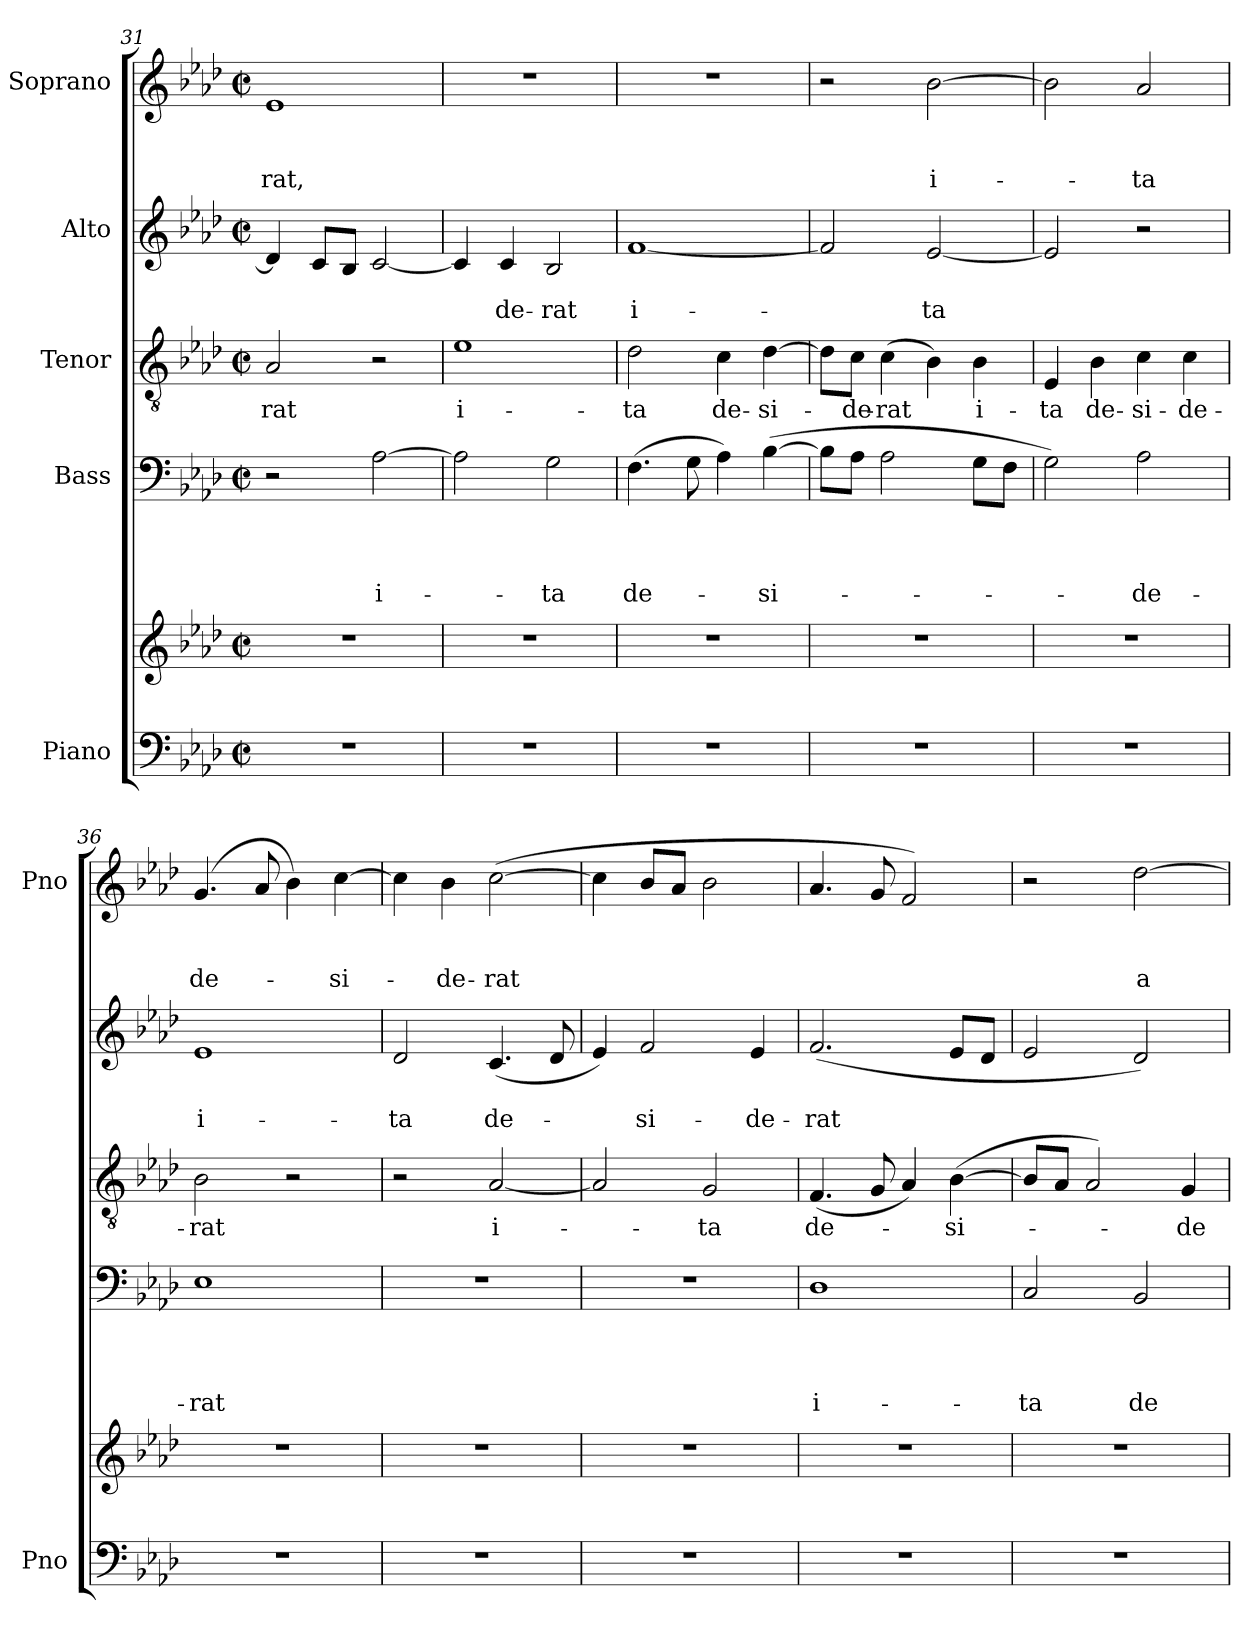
**kern	**kern	**kern	**text	**text	**text	**text	**kern	**text	**kern	**text	**text	**kern	**text	**text	**text
*part5	*part5	*part4	*part4	*part4	*part4	*part4	*part3	*part3	*part2	*part2	*part2	*part1	*part1	*part1	*part1
*staff6	*staff5	*staff4	*staff4	*staff4	*staff4	*staff4	*staff3	*staff3	*staff2	*staff2	*staff2	*staff1	*staff1	*staff1	*staff1
*I"Piano	*	*I"Bass	*	*	*	*	*I"Tenor	*	*I"Alto	*	*	*I"Soprano	*	*	*
*I'Pno	*	*	*	*	*	*	*	*	*	*	*	*I'Pno	*	*	*
*clefF4	*clefG2	*clefF4	*	*	*	*	*clefGv2	*	*clefG2	*	*	*clefG2	*	*	*
*k[b-e-a-d-]	*k[b-e-a-d-]	*k[b-e-a-d-]	*	*	*	*	*k[b-e-a-d-]	*	*k[b-e-a-d-]	*	*	*k[b-e-a-d-]	*	*	*
*A-:	*A-:	*A-:	*	*	*	*	*A-:	*	*A-:	*	*	*A-:	*	*	*
*M2/2	*M2/2	*M2/2	*	*	*	*	*M2/2	*	*M2/2	*	*	*M2/2	*	*	*
*met(c|)	*met(c|)	*met(c|)	*	*	*	*	*met(c|)	*	*met(c|)	*	*	*met(c|)	*	*	*
=31	=31	=31	=31	=31	=31	=31	=31	=31	=31	=31	=31	=31	=31	=31	=31
1r	1r	2r	.	.	.	.	2A-/	-rat	4d-/]	.	.	1e-	.	.	-rat,
.	.	.	.	.	.	.	.	.	8c/L	.	.	.	.	.	.
.	.	.	.	.	.	.	.	.	8B-/J	.	.	.	.	.	.
.	.	[2A-\	.	.	.	i-	2r	.	[2c/	.	.	.	.	.	.
=32	=32	=32	=32	=32	=32	=32	=32	=32	=32	=32	=32	=32	=32	=32	=32
1r	1r	2A-\]	.	.	.	.	1e-	i-	4c/]	.	.	1r	.	.	.
.	.	.	.	.	.	.	.	.	4c/	.	-de-	.	.	.	.
.	.	2G\	.	.	.	-ta	.	.	2B-/	.	-rat	.	.	.	.
=33	=33	=33	=33	=33	=33	=33	=33	=33	=33	=33	=33	=33	=33	=33	=33
1r	1r	(4.F\	.	.	.	de-	2d-\	-­ta	[1f	.	i-	1r	.	.	.
.	.	8G\	.	.	.	.	.	.	.	.	.	.	.	.	.
.	.	4A-\)	.	.	.	.	4c\	de-	.	.	.	.	.	.	.
.	.	([4B-\	.	.	.	-si-	[4d-\	-si-	.	.	.	.	.	.	.
=34	=34	=34	=34	=34	=34	=34	=34	=34	=34	=34	=34	=34	=34	=34	=34
1r	1r	8B-\L]	.	.	.	.	8d-\L]	.	2f/]	.	-­	2r	.	.	.
.	.	8A-\J	.	.	.	.	8c\J	-de-	.	.	.	.	.	.	.
.	.	2A-\	.	.	.	.	(4c\	-rat	.	.	.	.	.	.	.
.	.	.	.	.	.	.	4B-\)	.	[2e-/	.	ta	[2b-\	.	.	i-
.	.	8G\L	.	.	.	.	4B-\	i-	.	.	.	.	.	.	.
.	.	8F\J	.	.	.	.	.	.	.	.	.	.	.	.	.
!!LO:PB:g=z
=35	=35	=35	=35	=35	=35	=35	=35	=35	=35	=35	=35	=35	=35	=35	=35
1r	1r	2G\)	.	.	.	.	4E-/	-ta	2e-/]	.	.	2b-\]	.	.	.
.	.	.	.	.	.	.	4B-\	de-	.	.	.	.	.	.	.
.	.	2A-\	.	.	.	-de-	4c\	-si-	2r	.	.	2a-/	.	.	-ta
.	.	.	.	.	.	.	4c\	-de-	.	.	.	.	.	.	.
=36	=36	=36	=36	=36	=36	=36	=36	=36	=36	=36	=36	=36	=36	=36	=36
1r	1r	1E-	.	.	.	-rat	2B-\	-rat	1e-	.	i-	(4.g/	.	.	de-
.	.	.	.	.	.	.	.	.	.	.	.	8a-/	.	.	.
.	.	.	.	.	.	.	2r	.	.	.	.	4b-\)	.	.	.
.	.	.	.	.	.	.	.	.	.	.	.	[4cc\	.	.	-si-
=37	=37	=37	=37	=37	=37	=37	=37	=37	=37	=37	=37	=37	=37	=37	=37
1r	1r	1r	.	.	.	.	2r	.	2d-/	.	-ta	4cc\]	.	.	.
.	.	.	.	.	.	.	.	.	.	.	.	4b-\	.	.	-de-
.	.	.	.	.	.	.	[2A-/	i-	(4.c/	.	de-	([2cc\	.	.	-rat
.	.	.	.	.	.	.	.	.	8d-/	.	.	.	.	.	.
=38	=38	=38	=38	=38	=38	=38	=38	=38	=38	=38	=38	=38	=38	=38	=38
1r	1r	1r	.	.	.	.	2A-/]	.	4e-/)	.	-­	4cc\]	.	.	.
.	.	.	.	.	.	.	.	.	2f/	.	si-	8b-/L	.	.	.
.	.	.	.	.	.	.	.	.	.	.	.	8a-/J	.	.	.
.	.	.	.	.	.	.	2G/	-ta	.	.	.	2b-\	.	.	.
.	.	.	.	.	.	.	.	.	4e-/	.	-de-	.	.	.	.
=39	=39	=39	=39	=39	=39	=39	=39	=39	=39	=39	=39	=39	=39	=39	=39
1r	1r	1D-	.	.	.	i-	(4.F/	de-	(2.f/	.	-rat	4.a-/	.	.	.
.	.	.	.	.	.	.	8G/	.	.	.	.	8g/	.	.	.
.	.	.	.	.	.	.	4A-/)	.	.	.	.	2f/)	.	.	.
.	.	.	.	.	.	.	([4B-\	-si-	8e-/L	.	.	.	.	.	.
.	.	.	.	.	.	.	.	.	8d-/J	.	.	.	.	.	.
=40	=40	=40	=40	=40	=40	=40	=40	=40	=40	=40	=40	=40	=40	=40	=40
1r	1r	2C/	.	.	.	-ta	8B-/L]	.	2e-/	.	.	2r	.	.	.
.	.	.	.	.	.	.	8A-/J	.	.	.	.	.	.	.	.
.	.	.	.	.	.	.	2A-/)	.	.	.	.	.	.	.	.
.	.	2BB-/	.	.	.	de-	.	.	2d-/)	.	.	[2dd-\	.	.	a-
.	.	.	.	.	.	.	4G/	-de-	.	.	.	.	.	.	.
=	=	=	=	=	=	=	=	=	=	=	=	=	=	=	=
*-	*-	*-	*-	*-	*-	*-	*-	*-	*-	*-	*-	*-	*-	*-	*-
